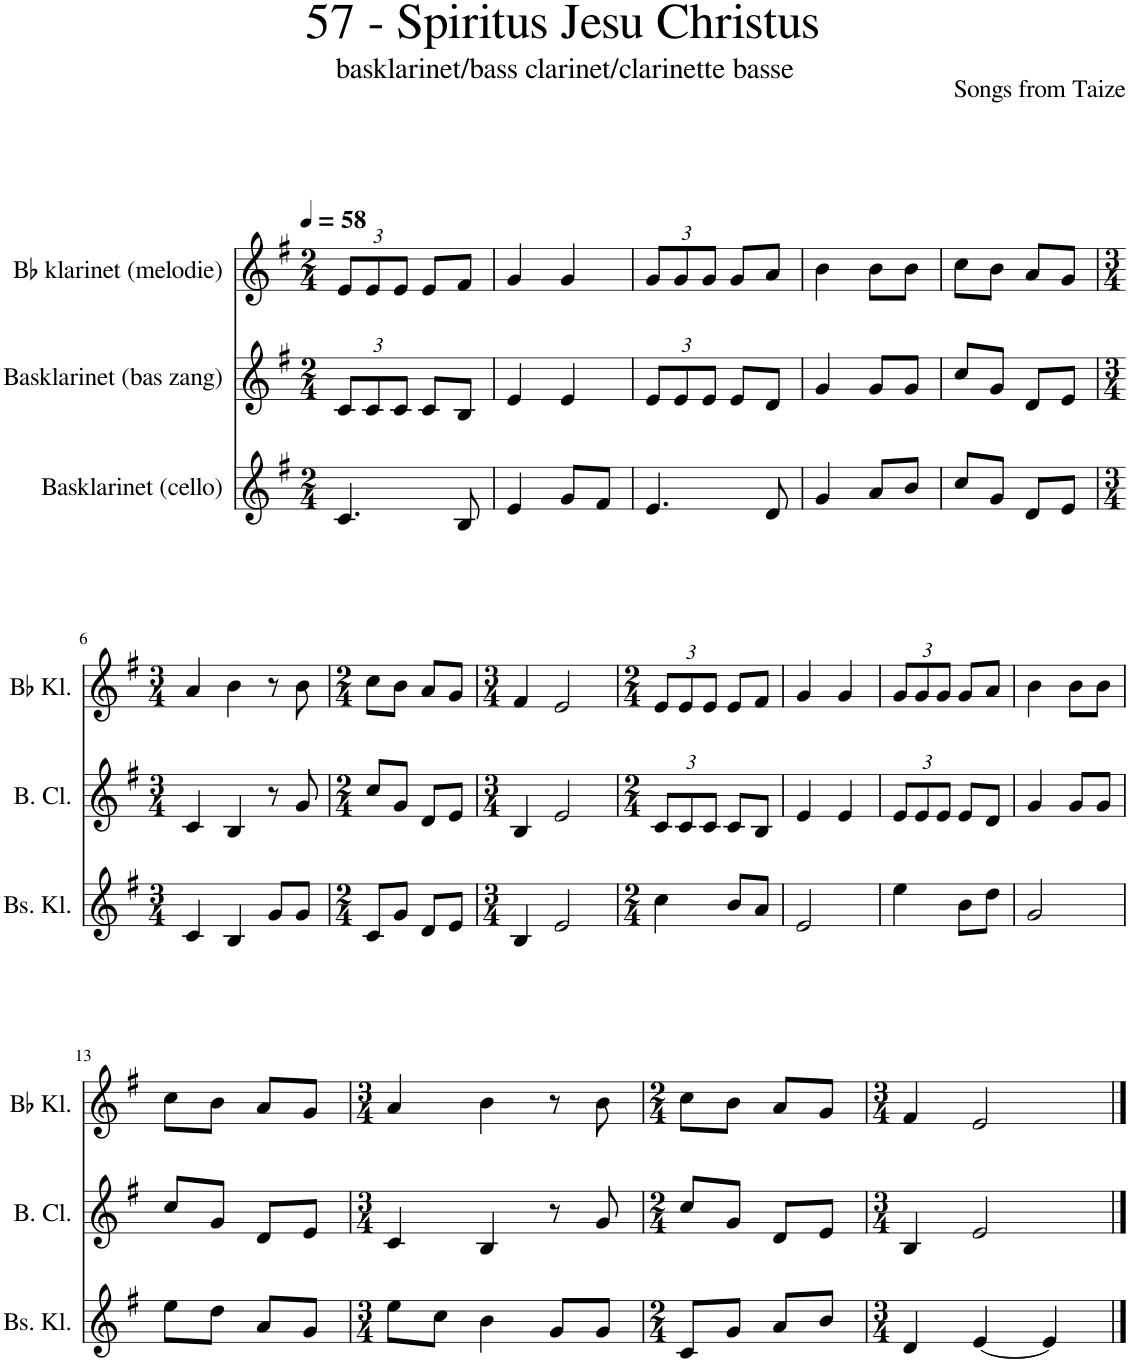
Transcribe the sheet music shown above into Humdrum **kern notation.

**kern	**kern	**kern
*part3	*part2	*part1
*staff3	*staff2	*staff1
*I"Basklarinet (cello)	*I"Basklarinet (bas zang)	*I"Bb klarinet (melodie)
*I'Bs. Kl.	*	*I'Bb Kl.
*clefG2	*clefG2	*clefG2
*Trd8c14	*Trd8c14	*Trd1c2
*k[f#]	*k[f#]	*k[f#]
*M2/4	*M2/4	*M2/4
*MM58	*MM58	*MM58
*	*Xbrackettup	*Xbrackettup
=1	=1	=1
4.c/	12c/L	12e/L
.	12c/	12e/
.	12c/J	12e/J
.	8c/L	8e/L
8B/	8B/J	8f#/J
=2	=2	=2
4e/	4e/	4g/
8g/L	4e/	4g/
8f#/J	.	.
=3	=3	=3
4.e/	12e/L	12g/L
.	12e/	12g/
.	12e/J	12g/J
.	8e/L	8g/L
8d/	8d/J	8a/J
=4	=4	=4
4g/	4g/	4b\
8a/L	8g/L	8b\L
8b/J	8g/J	8b\J
=5	=5	=5
8cc/L	8cc/L	8cc\L
8g/J	8g/J	8b\J
8d/L	8d/L	8a/L
8e/J	8e/J	8g/J
!!LO:LB:g=z
=6	=6	=6
*M3/4	*M3/4	*M3/4
4c/	4c/	4a/
4B/	4B/	4b\
8g/L	8r	8r
8g/J	8g/	8b\
=7	=7	=7
*M2/4	*M2/4	*M2/4
8c/L	8cc/L	8cc\L
8g/J	8g/J	8b\J
8d/L	8d/L	8a/L
8e/J	8e/J	8g/J
=8	=8	=8
*M3/4	*M3/4	*M3/4
4B/	4B/	4f#/
2e/	2e/	2e/
=9	=9	=9
*M2/4	*M2/4	*M2/4
4cc\	12c/L	12e/L
.	12c/	12e/
.	12c/J	12e/J
8b/L	8c/L	8e/L
8a/J	8B/J	8f#/J
=10	=10	=10
2e/	4e/	4g/
.	4e/	4g/
=11	=11	=11
4ee\	12e/L	12g/L
.	12e/	12g/
.	12e/J	12g/J
8b\L	8e/L	8g/L
8dd\J	8d/J	8a/J
=12	=12	=12
2g/	4g/	4b\
.	8g/L	8b\L
.	8g/J	8b\J
!!LO:LB:g=z
=13	=13	=13
8ee\L	8cc/L	8cc\L
8dd\J	8g/J	8b\J
8a/L	8d/L	8a/L
8g/J	8e/J	8g/J
=14	=14	=14
*M3/4	*M3/4	*M3/4
8ee\L	4c/	4a/
8cc\J	.	.
4b\	4B/	4b\
8g/L	8r	8r
8g/J	8g/	8b\
=15	=15	=15
*M2/4	*M2/4	*M2/4
8c/L	8cc/L	8cc\L
8g/J	8g/J	8b\J
8a/L	8d/L	8a/L
8b/J	8e/J	8g/J
=16	=16	=16
*M3/4	*M3/4	*M3/4
4d/	4B/	4f#/
[4e/	2e/	2e/
4e/]	.	.
==	==	==
*-	*-	*-
